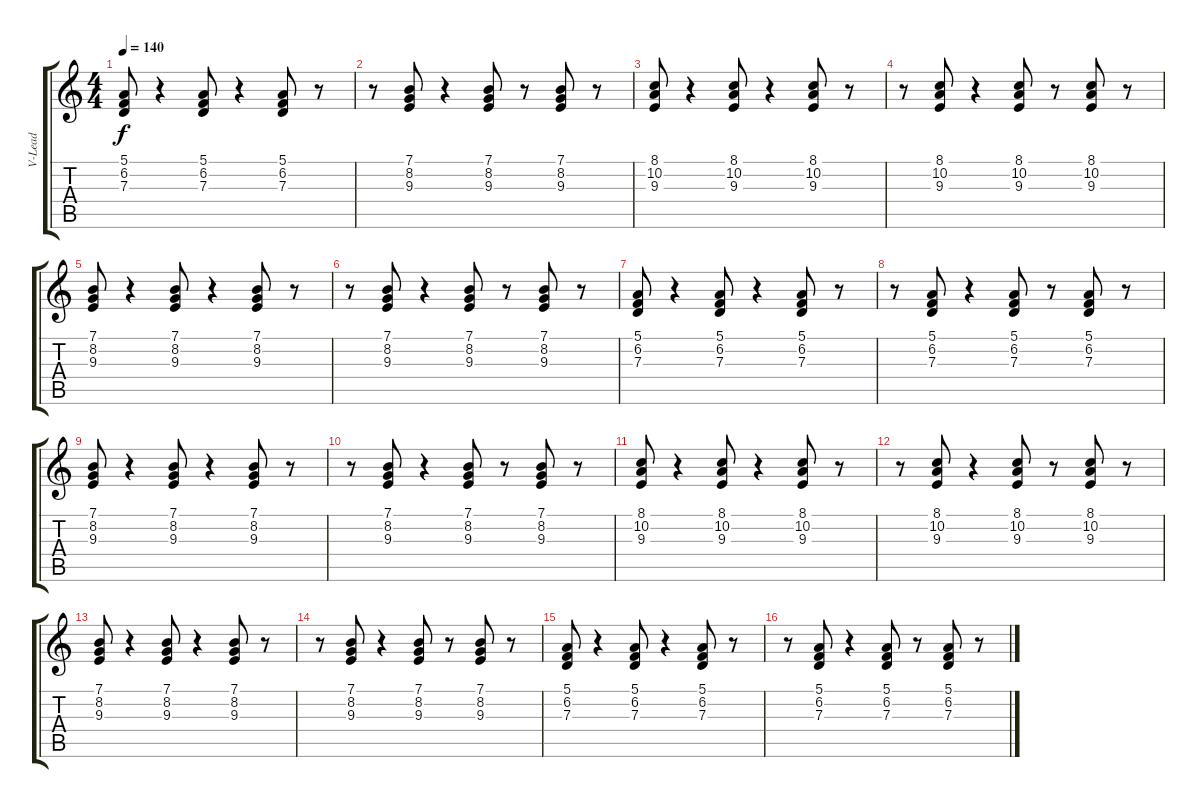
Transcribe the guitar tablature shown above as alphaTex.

\track ("V-Lead" "V-Lead") {instrument lead6voice}
\staff {score tabs}
\tuning (E4 B3 G3 D3 A2 E2) {hide}
\ts (4 4)
\tempo 140
\clef g2
\ks c
(5.1 6.2 7.3).8{dy f} r.4 (5.1 6.2 7.3).8 r.4 (5.1 6.2 7.3).8 r.8 |
r.8 (7.1 8.2 9.3).8 r.4 (7.1 8.2 9.3).8 r.8 (7.1 8.2 9.3).8 r.8 |
(8.1 10.2 9.3).8 r.4 (8.1 10.2 9.3).8 r.4 (8.1 10.2 9.3).8 r.8 |
r.8 (8.1 10.2 9.3).8 r.4 (8.1 10.2 9.3).8 r.8 (8.1 10.2 9.3).8 r.8 |
(7.1 8.2 9.3).8 r.4 (7.1 8.2 9.3).8 r.4 (7.1 8.2 9.3).8 r.8 |
r.8 (7.1 8.2 9.3).8 r.4 (7.1 8.2 9.3).8 r.8 (7.1 8.2 9.3).8 r.8 |
(5.1 6.2 7.3).8 r.4 (5.1 6.2 7.3).8 r.4 (5.1 6.2 7.3).8 r.8 |
r.8 (5.1 6.2 7.3).8 r.4 (5.1 6.2 7.3).8 r.8 (5.1 6.2 7.3).8 r.8 |
(7.1 8.2 9.3).8 r.4 (7.1 8.2 9.3).8 r.4 (7.1 8.2 9.3).8 r.8 |
r.8 (7.1 8.2 9.3).8 r.4 (7.1 8.2 9.3).8 r.8 (7.1 8.2 9.3).8 r.8 |
(8.1 10.2 9.3).8 r.4 (8.1 10.2 9.3).8 r.4 (8.1 10.2 9.3).8 r.8 |
r.8 (8.1 10.2 9.3).8 r.4 (8.1 10.2 9.3).8 r.8 (8.1 10.2 9.3).8 r.8 |
(7.1 8.2 9.3).8 r.4 (7.1 8.2 9.3).8 r.4 (7.1 8.2 9.3).8 r.8 |
r.8 (7.1 8.2 9.3).8 r.4 (7.1 8.2 9.3).8 r.8 (7.1 8.2 9.3).8 r.8 |
(5.1 6.2 7.3).8 r.4 (5.1 6.2 7.3).8 r.4 (5.1 6.2 7.3).8 r.8 |
r.8 (5.1 6.2 7.3).8 r.4 (5.1 6.2 7.3).8 r.8 (5.1 6.2 7.3).8 r.8
